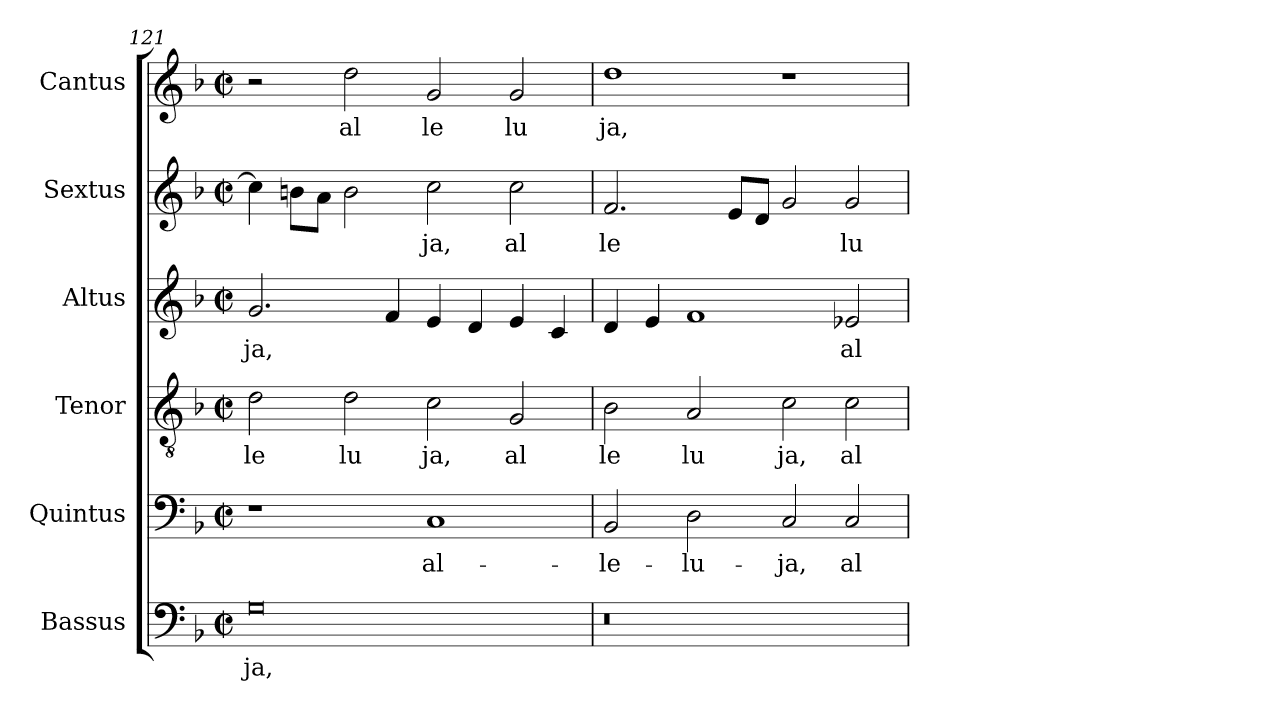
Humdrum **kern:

**kern	**text	**kern	**text	**kern	**text	**kern	**text	**kern	**text	**kern	**text
*part6	*part6	*part5	*part5	*part4	*part4	*part3	*part3	*part2	*part2	*part1	*part1
*staff6	*staff6	*staff5	*staff5	*staff4	*staff4	*staff3	*staff3	*staff2	*staff2	*staff1	*staff1
*I"Bassus	*	*I"Quintus	*	*I"Tenor	*	*I"Altus	*	*I"Sextus	*	*I"Cantus	*
*clefF4	*	*clefF4	*	*clefGv2	*	*clefG2	*	*clefG2	*	*clefG2	*
*k[b-]	*	*k[b-]	*	*k[b-]	*	*k[b-]	*	*k[b-]	*	*k[b-]	*
*F:	*	*F:	*	*F:	*	*F:	*	*F:	*	*F:	*
*M2/2	*	*M2/2	*	*M2/2	*	*M2/2	*	*M2/2	*	*M2/2	*
*met(c|)	*	*met(c|)	*	*met(c|)	*	*met(c|)	*	*met(c|)	*	*met(c|)	*
=121	=121	=121	=121	=121	=121	=121	=121	=121	=121	=121	=121
!	!LO:LY:b	!	!	!	!LO:LY:b	!	!LO:LY:b:cj	!	!LO:LY:b	!	!
0G	-ja,	1r	.	2d\	le	2.g/	ja,	4cc\]	.	2r	.
!	!	!	!	!	!	!	!	!	!LO:LY:b	!	!
.	.	.	.	.	.	.	.	8b\L	.	.	.
!	!	!	!	!	!	!	!	!	!LO:LY:b	!	!
.	.	.	.	.	.	.	.	8a\J	.	.	.
!	!	!	!	!	!LO:LY:b	!	!	!	!LO:LY:b	!	!LO:LY:b
.	.	.	.	2d\	lu	.	.	2b\	.	2dd\	al
!	!	!	!	!	!	!	!LO:LY:b:cj	!	!	!	!
.	.	.	.	.	.	4f/	.	.	.	.	.
!	!	!	!LO:LY:b:cj	!	!LO:LY:b	!	!LO:LY:b:cj	!	!LO:LY:b	!	!LO:LY:b
.	.	1C	al-	2c\	ja,	4e/	.	2cc\	ja,	2g/	le
!	!	!	!	!	!	!	!LO:LY:b:cj	!	!	!	!
.	.	.	.	.	.	4d/	.	.	.	.	.
!	!	!	!	!	!LO:LY:b	!	!LO:LY:b:cj	!	!LO:LY:b	!	!LO:LY:b
.	.	.	.	2G/	al	4e/	.	2cc\	al	2g/	lu
!	!	!	!	!	!	!	!LO:LY:b:cj	!	!	!	!
.	.	.	.	.	.	4c/	.	.	.	.	.
=122	=122	=122	=122	=122	=122	=122	=122	=122	=122	=122	=122
!	!	!	!LO:LY:b:cj	!	!LO:LY:b	!	!LO:LY:b:cj	!	!LO:LY:b	!	!LO:LY:b
0r	.	2BB-/	-le-	2B-\	le	4d/	.	2.f/	le	1dd	ja,
!	!	!	!	!	!	!	!LO:LY:b:cj	!	!	!	!
.	.	.	.	.	.	4e/	.	.	.	.	.
!	!	!	!LO:LY:b:cj	!	!LO:LY:b	!	!LO:LY:b:cj	!	!	!	!
.	.	2D\	-lu-	2A/	lu	1f	.	.	.	.	.
!	!	!	!	!	!	!	!	!	!LO:LY:b	!	!
.	.	.	.	.	.	.	.	8e/L	.	.	.
!	!	!	!	!	!	!	!	!	!LO:LY:b	!	!
.	.	.	.	.	.	.	.	8d/J	.	.	.
!	!	!	!LO:LY:b:cj	!	!LO:LY:b	!	!	!	!LO:LY:b	!	!
.	.	2C/	-ja,	2c\	ja,	.	.	2g/	.	1r	.
!	!	!	!LO:LY:b:cj	!	!LO:LY:b	!	!LO:LY:b:cj	!	!LO:LY:b	!	!
.	.	2C/	al-	2c\	al	2e-X/	al	2g/	lu	.	.
=	=	=	=	=	=	=	=	=	=	=	=
*-	*-	*-	*-	*-	*-	*-	*-	*-	*-	*-	*-
